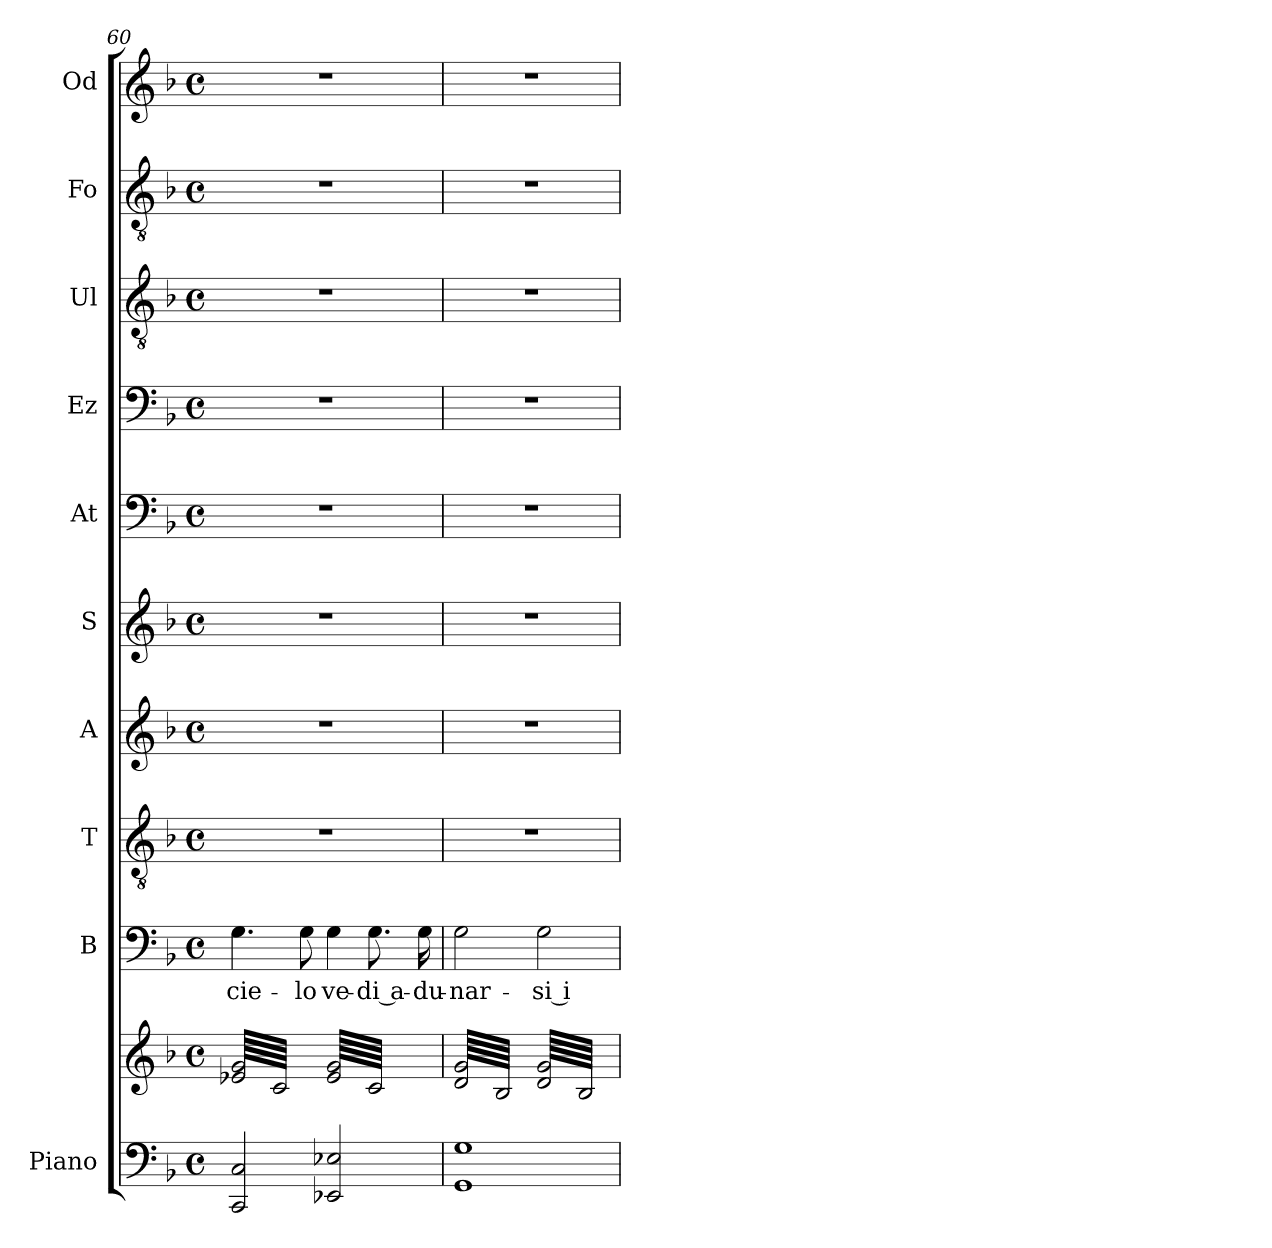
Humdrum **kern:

**kern	**kern	**kern	**text	**kern	**kern	**kern	**kern	**kern	**kern	**kern	**kern
*part10	*part10	*part9	*part9	*part8	*part7	*part6	*part5	*part4	*part3	*part2	*part1
*staff11	*staff10	*staff9	*staff9	*staff8	*staff7	*staff6	*staff5	*staff4	*staff3	*staff2	*staff1
*I"Piano	*	*I"B	*	*I"T	*I"A	*I"S	*I"At	*I"Ez	*I"Ul	*I"Fo	*I"Od
*I'Pno	*	*I'B	*	*I'T	*I'A	*I'S	*I'At	*I'Ez	*I'Ul	*I'Fo	*I'Od
*clefF4	*clefG2	*clefF4	*	*clefGv2	*clefG2	*clefG2	*clefF4	*clefF4	*clefGv2	*clefGv2	*clefG2
*k[b-]	*k[b-]	*k[b-]	*	*k[b-]	*k[b-]	*k[b-]	*k[b-]	*k[b-]	*k[b-]	*k[b-]	*k[b-]
*M4/4	*M4/4	*M4/4	*	*M4/4	*M4/4	*M4/4	*M4/4	*M4/4	*M4/4	*M4/4	*M4/4
*met(c)	*met(c)	*met(c)	*	*met(c)	*met(c)	*met(c)	*met(c)	*met(c)	*met(c)	*met(c)	*met(c)
=60	=60	=60	=60	=60	=60	=60	=60	=60	=60	=60	=60
!	!	!	!LO:LY:b	!	!	!	!	!	!	!	!
*	*tremolo	*	*	*	*	*	*	*	*	*	*
2CC/ 2C/	64e-X/ 64g/LLLL	4.G\	cie-	1r	1r	1r	1r	1r	1r	1r	1r
.	64c/	.	.	.	.	.	.	.	.	.	.
.	64e-X/ 64g/	.	.	.	.	.	.	.	.	.	.
.	64c/	.	.	.	.	.	.	.	.	.	.
.	64e-X/ 64g/	.	.	.	.	.	.	.	.	.	.
.	64c/	.	.	.	.	.	.	.	.	.	.
.	64e-X/ 64g/	.	.	.	.	.	.	.	.	.	.
.	64c/	.	.	.	.	.	.	.	.	.	.
.	64e-X/ 64g/	.	.	.	.	.	.	.	.	.	.
.	64c/	.	.	.	.	.	.	.	.	.	.
.	64e-X/ 64g/	.	.	.	.	.	.	.	.	.	.
.	64c/	.	.	.	.	.	.	.	.	.	.
.	64e-X/ 64g/	.	.	.	.	.	.	.	.	.	.
.	64c/	.	.	.	.	.	.	.	.	.	.
.	64e-X/ 64g/	.	.	.	.	.	.	.	.	.	.
.	64c/	.	.	.	.	.	.	.	.	.	.
.	64e-X/ 64g/	.	.	.	.	.	.	.	.	.	.
.	64c/	.	.	.	.	.	.	.	.	.	.
.	64e-X/ 64g/	.	.	.	.	.	.	.	.	.	.
.	64c/	.	.	.	.	.	.	.	.	.	.
.	64e-X/ 64g/	.	.	.	.	.	.	.	.	.	.
.	64c/	.	.	.	.	.	.	.	.	.	.
.	64e-X/ 64g/	.	.	.	.	.	.	.	.	.	.
.	64c/	.	.	.	.	.	.	.	.	.	.
!	!	!	!LO:LY:b	!	!	!	!	!	!	!	!
.	64e-X/ 64g/	8G\	-lo	.	.	.	.	.	.	.	.
.	64c/	.	.	.	.	.	.	.	.	.	.
.	64e-X/ 64g/	.	.	.	.	.	.	.	.	.	.
.	64c/	.	.	.	.	.	.	.	.	.	.
.	64e-X/ 64g/	.	.	.	.	.	.	.	.	.	.
.	64c/	.	.	.	.	.	.	.	.	.	.
.	64e-X/ 64g/	.	.	.	.	.	.	.	.	.	.
.	64c/JJJJ	.	.	.	.	.	.	.	.	.	.
!	!	!	!LO:LY:b	!	!	!	!	!	!	!	!
2EE-X/ 2E-X/	64e-/ 64g/LLLL	4G\	ve-	.	.	.	.	.	.	.	.
.	64c/	.	.	.	.	.	.	.	.	.	.
.	64e-/ 64g/	.	.	.	.	.	.	.	.	.	.
.	64c/	.	.	.	.	.	.	.	.	.	.
.	64e-/ 64g/	.	.	.	.	.	.	.	.	.	.
.	64c/	.	.	.	.	.	.	.	.	.	.
.	64e-/ 64g/	.	.	.	.	.	.	.	.	.	.
.	64c/	.	.	.	.	.	.	.	.	.	.
.	64e-/ 64g/	.	.	.	.	.	.	.	.	.	.
.	64c/	.	.	.	.	.	.	.	.	.	.
.	64e-/ 64g/	.	.	.	.	.	.	.	.	.	.
.	64c/	.	.	.	.	.	.	.	.	.	.
.	64e-/ 64g/	.	.	.	.	.	.	.	.	.	.
.	64c/	.	.	.	.	.	.	.	.	.	.
.	64e-/ 64g/	.	.	.	.	.	.	.	.	.	.
.	64c/	.	.	.	.	.	.	.	.	.	.
!	!	!	!LO:LY:b	!	!	!	!	!	!	!	!
.	64e-/ 64g/	8.G\	-di a-	.	.	.	.	.	.	.	.
.	64c/	.	.	.	.	.	.	.	.	.	.
.	64e-/ 64g/	.	.	.	.	.	.	.	.	.	.
.	64c/	.	.	.	.	.	.	.	.	.	.
.	64e-/ 64g/	.	.	.	.	.	.	.	.	.	.
.	64c/	.	.	.	.	.	.	.	.	.	.
.	64e-/ 64g/	.	.	.	.	.	.	.	.	.	.
.	64c/	.	.	.	.	.	.	.	.	.	.
.	64e-/ 64g/	.	.	.	.	.	.	.	.	.	.
.	64c/	.	.	.	.	.	.	.	.	.	.
.	64e-/ 64g/	.	.	.	.	.	.	.	.	.	.
.	64c/	.	.	.	.	.	.	.	.	.	.
!	!	!	!LO:LY:b	!	!	!	!	!	!	!	!
.	64e-/ 64g/	16G\	-du-	.	.	.	.	.	.	.	.
.	64c/	.	.	.	.	.	.	.	.	.	.
.	64e-/ 64g/	.	.	.	.	.	.	.	.	.	.
.	64c/JJJJ	.	.	.	.	.	.	.	.	.	.
!!LO:LB:g=z
=61	=61	=61	=61	=61	=61	=61	=61	=61	=61	=61	=61
!	!	!	!LO:LY:b	!	!	!	!	!	!	!	!
1GG 1G	64d/ 64g/LLLL	2G\	-nar-	1r	1r	1r	1r	1r	1r	1r	1r
.	64B-/	.	.	.	.	.	.	.	.	.	.
.	64d/ 64g/	.	.	.	.	.	.	.	.	.	.
.	64B-/	.	.	.	.	.	.	.	.	.	.
.	64d/ 64g/	.	.	.	.	.	.	.	.	.	.
.	64B-/	.	.	.	.	.	.	.	.	.	.
.	64d/ 64g/	.	.	.	.	.	.	.	.	.	.
.	64B-/	.	.	.	.	.	.	.	.	.	.
.	64d/ 64g/	.	.	.	.	.	.	.	.	.	.
.	64B-/	.	.	.	.	.	.	.	.	.	.
.	64d/ 64g/	.	.	.	.	.	.	.	.	.	.
.	64B-/	.	.	.	.	.	.	.	.	.	.
.	64d/ 64g/	.	.	.	.	.	.	.	.	.	.
.	64B-/	.	.	.	.	.	.	.	.	.	.
.	64d/ 64g/	.	.	.	.	.	.	.	.	.	.
.	64B-/	.	.	.	.	.	.	.	.	.	.
.	64d/ 64g/	.	.	.	.	.	.	.	.	.	.
.	64B-/	.	.	.	.	.	.	.	.	.	.
.	64d/ 64g/	.	.	.	.	.	.	.	.	.	.
.	64B-/	.	.	.	.	.	.	.	.	.	.
.	64d/ 64g/	.	.	.	.	.	.	.	.	.	.
.	64B-/	.	.	.	.	.	.	.	.	.	.
.	64d/ 64g/	.	.	.	.	.	.	.	.	.	.
.	64B-/	.	.	.	.	.	.	.	.	.	.
.	64d/ 64g/	.	.	.	.	.	.	.	.	.	.
.	64B-/	.	.	.	.	.	.	.	.	.	.
.	64d/ 64g/	.	.	.	.	.	.	.	.	.	.
.	64B-/	.	.	.	.	.	.	.	.	.	.
.	64d/ 64g/	.	.	.	.	.	.	.	.	.	.
.	64B-/	.	.	.	.	.	.	.	.	.	.
.	64d/ 64g/	.	.	.	.	.	.	.	.	.	.
.	64B-/JJJJ	.	.	.	.	.	.	.	.	.	.
!	!	!	!LO:LY:b	!	!	!	!	!	!	!	!
.	64d/ 64g/LLLL	2G\	-si i	.	.	.	.	.	.	.	.
.	64B-/	.	.	.	.	.	.	.	.	.	.
.	64d/ 64g/	.	.	.	.	.	.	.	.	.	.
.	64B-/	.	.	.	.	.	.	.	.	.	.
.	64d/ 64g/	.	.	.	.	.	.	.	.	.	.
.	64B-/	.	.	.	.	.	.	.	.	.	.
.	64d/ 64g/	.	.	.	.	.	.	.	.	.	.
.	64B-/	.	.	.	.	.	.	.	.	.	.
.	64d/ 64g/	.	.	.	.	.	.	.	.	.	.
.	64B-/	.	.	.	.	.	.	.	.	.	.
.	64d/ 64g/	.	.	.	.	.	.	.	.	.	.
.	64B-/	.	.	.	.	.	.	.	.	.	.
.	64d/ 64g/	.	.	.	.	.	.	.	.	.	.
.	64B-/	.	.	.	.	.	.	.	.	.	.
.	64d/ 64g/	.	.	.	.	.	.	.	.	.	.
.	64B-/	.	.	.	.	.	.	.	.	.	.
.	64d/ 64g/	.	.	.	.	.	.	.	.	.	.
.	64B-/	.	.	.	.	.	.	.	.	.	.
.	64d/ 64g/	.	.	.	.	.	.	.	.	.	.
.	64B-/	.	.	.	.	.	.	.	.	.	.
.	64d/ 64g/	.	.	.	.	.	.	.	.	.	.
.	64B-/	.	.	.	.	.	.	.	.	.	.
.	64d/ 64g/	.	.	.	.	.	.	.	.	.	.
.	64B-/	.	.	.	.	.	.	.	.	.	.
.	64d/ 64g/	.	.	.	.	.	.	.	.	.	.
.	64B-/	.	.	.	.	.	.	.	.	.	.
.	64d/ 64g/	.	.	.	.	.	.	.	.	.	.
.	64B-/	.	.	.	.	.	.	.	.	.	.
.	64d/ 64g/	.	.	.	.	.	.	.	.	.	.
.	64B-/	.	.	.	.	.	.	.	.	.	.
.	64d/ 64g/	.	.	.	.	.	.	.	.	.	.
.	64B-/JJJJ	.	.	.	.	.	.	.	.	.	.
*	*Xtremolo	*	*	*	*	*	*	*	*	*	*
.	.	.	.	.	.	.	.	.	.	.	.
.	.	.	.	.	.	.	.	.	.	.	.
.	.	.	.	.	.	.	.	.	.	.	.
.	.	.	.	.	.	.	.	.	.	.	.
.	.	.	.	.	.	.	.	.	.	.	.
.	.	.	.	.	.	.	.	.	.	.	.
.	.	.	.	.	.	.	.	.	.	.	.
.	.	.	.	.	.	.	.	.	.	.	.
.	.	.	.	.	.	.	.	.	.	.	.
.	.	.	.	.	.	.	.	.	.	.	.
.	.	.	.	.	.	.	.	.	.	.	.
.	.	.	.	.	.	.	.	.	.	.	.
.	.	.	.	.	.	.	.	.	.	.	.
.	.	.	.	.	.	.	.	.	.	.	.
.	.	.	.	.	.	.	.	.	.	.	.
.	.	.	.	.	.	.	.	.	.	.	.
=	=	=	=	=	=	=	=	=	=	=	=
*-	*-	*-	*-	*-	*-	*-	*-	*-	*-	*-	*-
